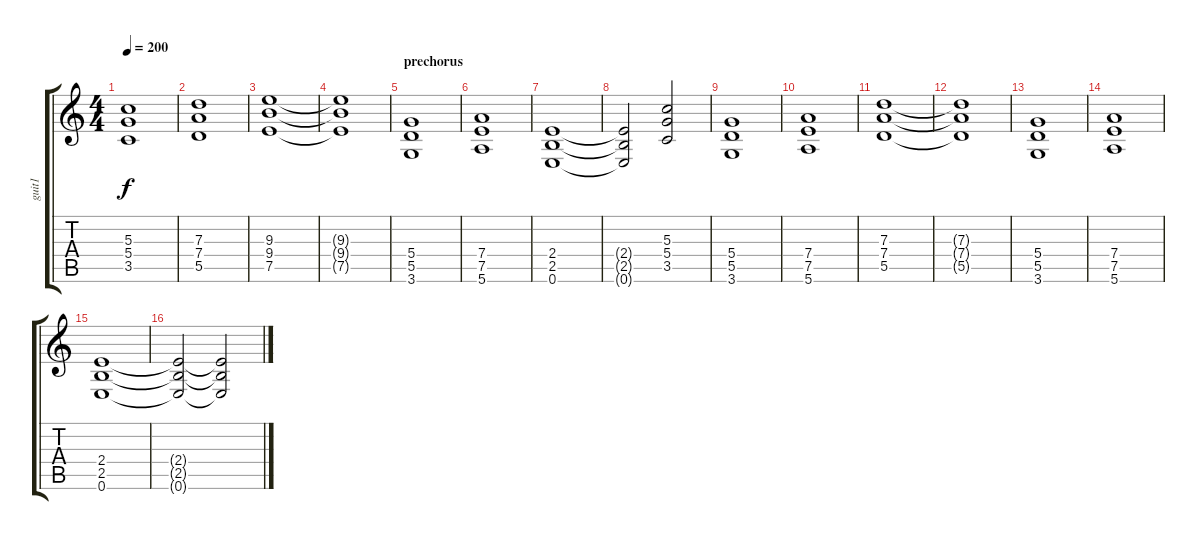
\track ("guit1" "guit1") {instrument distortionguitar}
\staff {score tabs}
\tuning (E4 B3 G3 D3 A2 E2) {hide}
\ts (4 4)
\tempo 200
\clef g2
\ks c
(5.3 5.4 3.5).1{dy f} |
(7.3 7.4 5.5).1 |
(9.3 9.4 7.5).1 |
(9.3{t} 9.4{t} 7.5{t}).1 |
\section ("" "prechorus")
(5.4 5.5 3.6).1 |
(7.4 7.5 5.6).1 |
(2.4 2.5 0.6).1 |
(2.4{t} 2.5{t} 0.6{t}).2 (5.3 5.4 3.5).2 |
(5.4 5.5 3.6).1 |
(7.4 7.5 5.6).1 |
(7.3 7.4 5.5).1 |
(7.3{t} 7.4{t} 5.5{t}).1 |
(5.4 5.5 3.6).1 |
(7.4 7.5 5.6).1 |
(2.4 2.5 0.6).1 |
(2.4{t} 2.5{t} 0.6{t}).2 (2.4{t} 2.5{t} 0.6{t}).2
